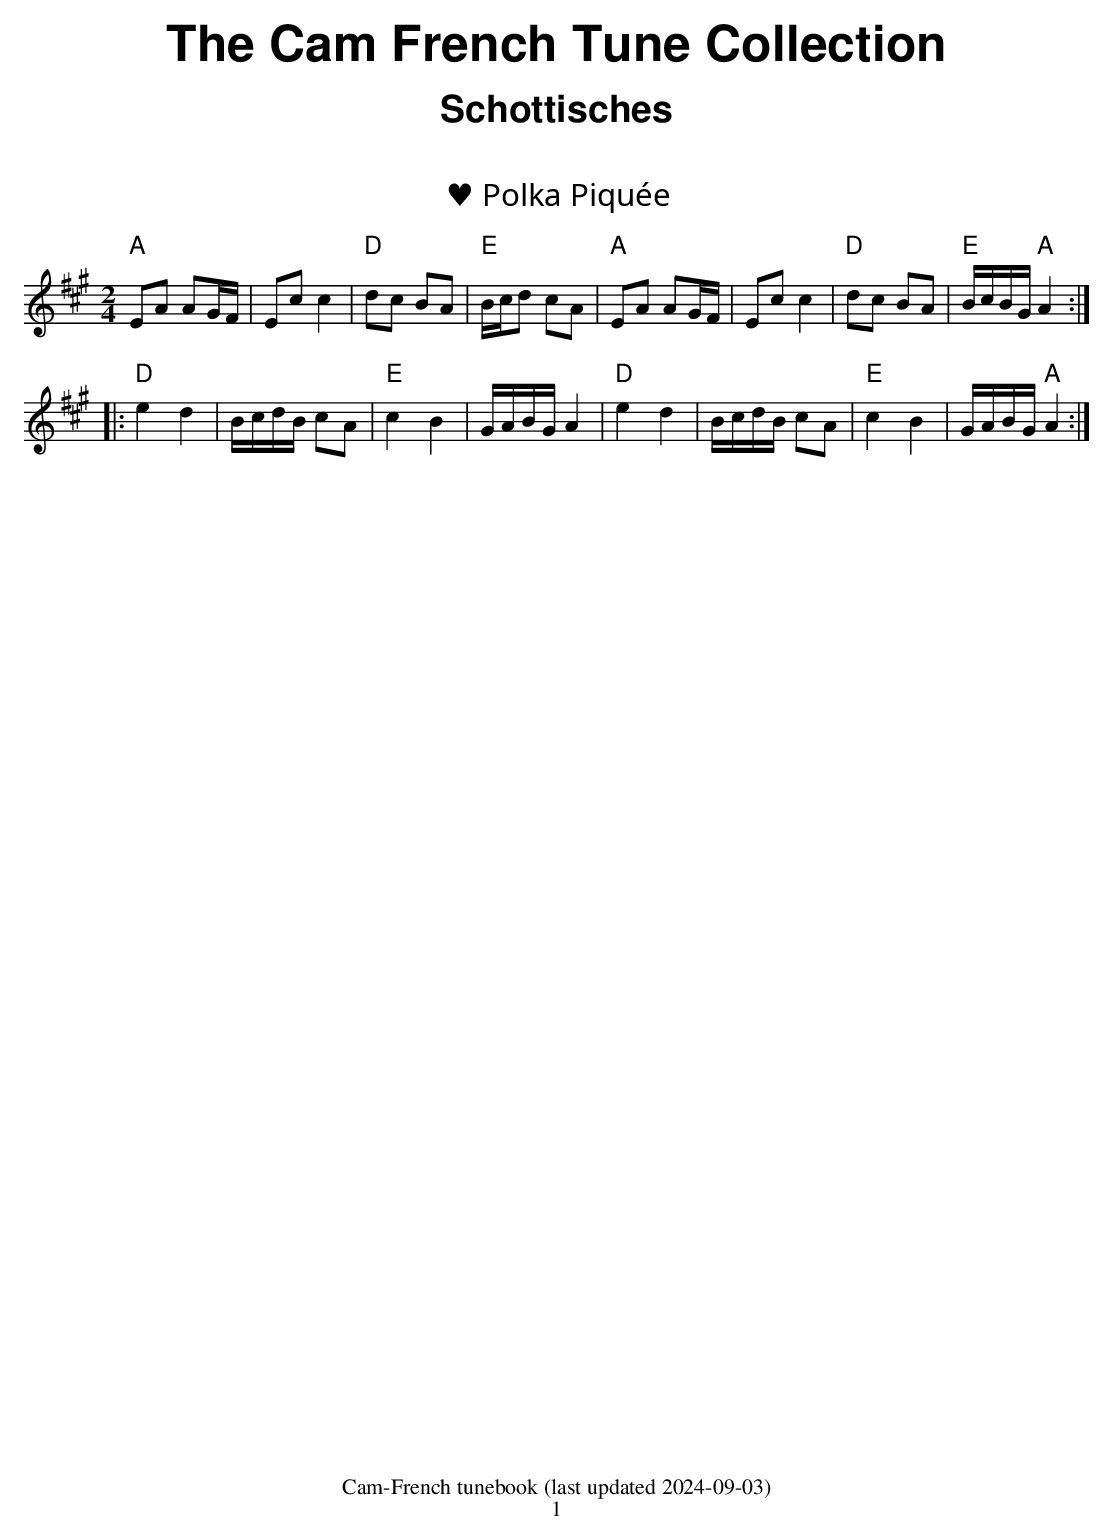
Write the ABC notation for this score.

X:1
T:♥ Polka Piquée
M:2/4
L:1/8
K:Amaj
"A"EA AG/2F/2|Ec c2|"D"dc BA|"E"B/2c/2d cA|"A"EA AG/2F/2|Ec c2|"D"dc BA|"E"B/2c/2B/2G/2 "A"A2:|
|:"D"e2 d2|B/2c/2d/2B/2 cA|"E"c2 B2|G/2A/2B/2G/2 A2|"D"e2 d2|B/2c/2d/2B/2 cA|"E"c2 B2|G/2A/2B/2G/2 "A"A2:|
